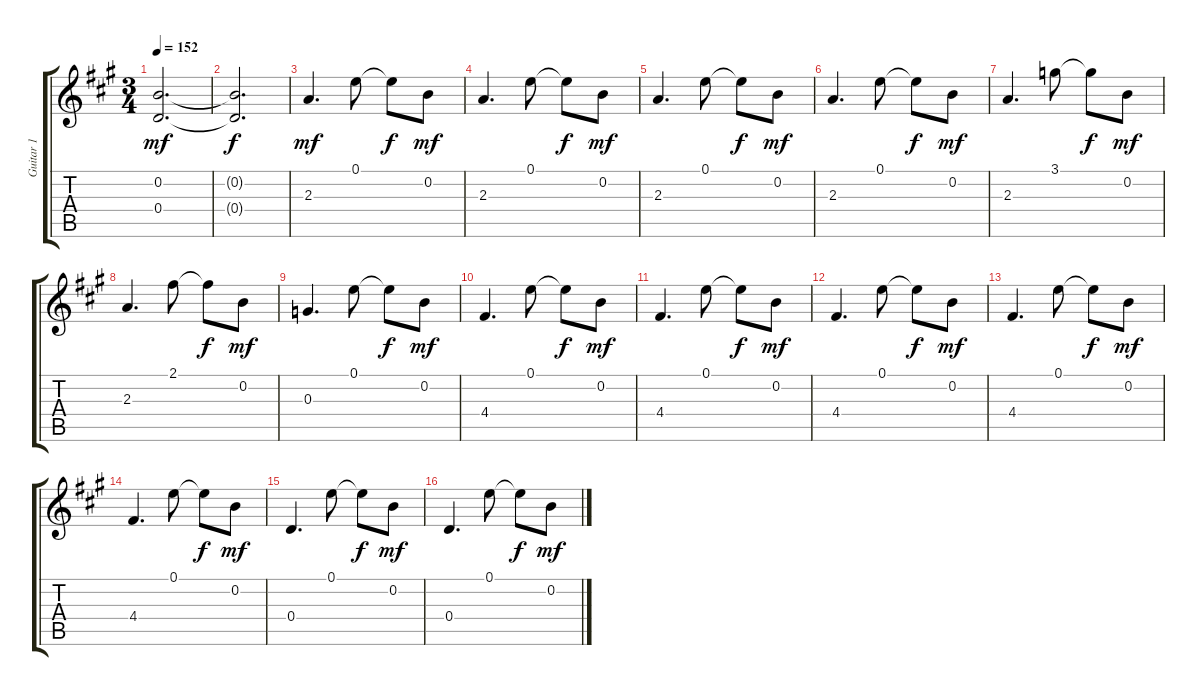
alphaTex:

\track ("Guitar 1" "Guitar 1") {instrument acousticguitarnylon}
\staff {score tabs}
\tuning (E4 B3 G3 D3 A2 E2) {hide}
\ts (3 4)
\tempo 152
\clef g2
\ks a
(0.2 0.4).2{d dy mf} |
(0.2{t} 0.4{t}).2{d dy f} |
2.3.4{d dy mf} 0.1.8 0.1{t}.8{dy f} 0.2.8{dy mf} |
2.3.4{d} 0.1.8 0.1{t}.8{dy f} 0.2.8{dy mf} |
2.3.4{d} 0.1.8 0.1{t}.8{dy f} 0.2.8{dy mf} |
2.3.4{d} 0.1.8 0.1{t}.8{dy f} 0.2.8{dy mf} |
2.3.4{d} 3.1.8 3.1{t}.8{dy f} 0.2.8{dy mf} |
2.3.4{d} 2.1.8 2.1{t}.8{dy f} 0.2.8{dy mf} |
0.3.4{d} 0.1.8 0.1{t}.8{dy f} 0.2.8{dy mf} |
4.4.4{d} 0.1.8 0.1{t}.8{dy f} 0.2.8{dy mf} |
4.4.4{d} 0.1.8 0.1{t}.8{dy f} 0.2.8{dy mf} |
4.4.4{d} 0.1.8 0.1{t}.8{dy f} 0.2.8{dy mf} |
4.4.4{d} 0.1.8 0.1{t}.8{dy f} 0.2.8{dy mf} |
4.4.4{d} 0.1.8 0.1{t}.8{dy f} 0.2.8{dy mf} |
0.4.4{d} 0.1.8 0.1{t}.8{dy f} 0.2.8{dy mf} |
0.4.4{d} 0.1.8 0.1{t}.8{dy f} 0.2.8{dy mf}
